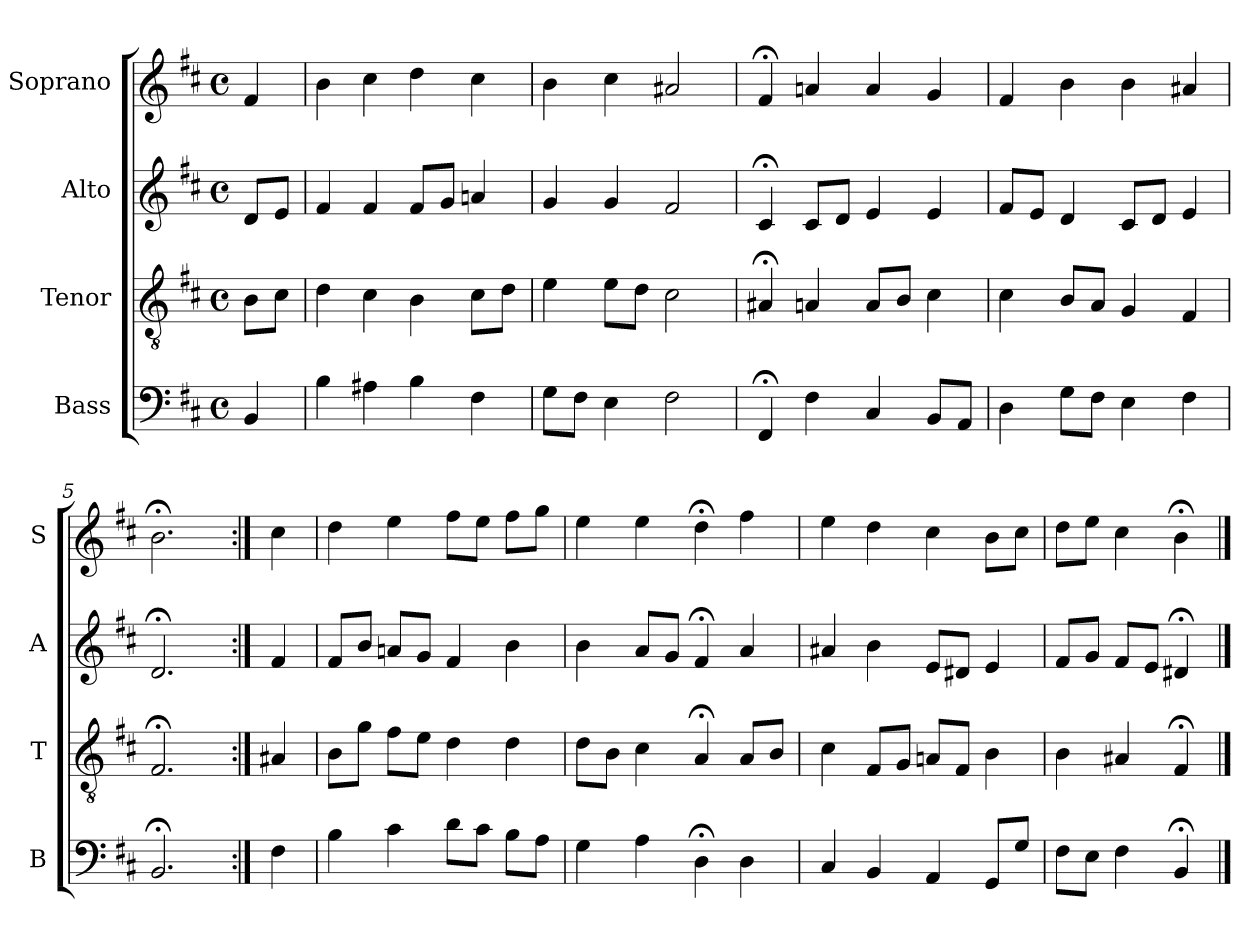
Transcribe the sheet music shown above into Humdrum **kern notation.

**kern	**kern	**kern	**kern
*part4	*part3	*part2	*part1
*staff4	*staff3	*staff2	*staff1
*I"Bass	*I"Tenor	*I"Alto	*I"Soprano
*I'B	*I'T	*I'A	*I'S
*clefF4	*clefGv2	*clefG2	*clefG2
*k[f#c#]	*k[f#c#]	*k[f#c#]	*k[f#c#]
*b:	*b:	*b:	*b:
*M4/4	*M4/4	*M4/4	*M4/4
*met(c)	*met(c)	*met(c)	*met(c)
*MM100	*MM100	*MM100	*MM100
=	=	=	=
4BB	8BL	8dL	4f#
.	8c#J	8eJ	.
=1	=1	=1	=1
4B	4d	4f#	4b
4A#X	4c#	4f#	4cc#
4B	4B	8f#L	4dd
.	.	8gJ	.
4F#	8c#L	4an	4cc#
.	8dJ	.	.
=2	=2	=2	=2
8GL	4e	4g	4b
8F#J	.	.	.
4Ei	8eiL	4gi	4cc#i
.	8dJ	.	.
2F#	2c#	2f#	2a#X
=3	=3	=3	=3
4FF#;<	4A#X;<	4c#;<	4f#;<
4F#	4An	8c#L	4an
.	.	8dJ	.
4C#	8AL	4e	4a
.	8BJ	.	.
8BBL	4c#	4e	4g
8AAJ	.	.	.
=4	=4	=4	=4
4D	4c#	8f#L	4f#
.	.	8eJ	.
8GL	8BL	4d	4b
8F#J	8AJ	.	.
4E	4G	8c#L	4b
.	.	8dJ	.
4F#	4F#	4e	4a#X
=5	=5	=5	=5
2.BB;<	2.F#;<	2.d;<	2.b;<
=:|!	=:|!	=:|!	=:|!
4F#	4A#X	4f#	4cc#
=6	=6	=6	=6
4B	8BL	8f#L	4dd
.	8gJ	8bJ	.
4c#	8f#L	8anL	4ee
.	8eJ	8gJ	.
8dL	4d	4f#	8ff#L
8c#J	.	.	8eeJ
8BL	4d	4b	8ff#L
8AJ	.	.	8ggJ
=7	=7	=7	=7
4G	8dL	4b	4ee
.	8BJ	.	.
4A	4c#	8aL	4ee
.	.	8gJ	.
4D;<	4A;<	4f#;<	4dd;<
4D	8AL	4a	4ff#
.	8BJ	.	.
=8	=8	=8	=8
4C#i	4c#i	4a#Xi	4eei
4BB	8F#L	4b	4dd
.	8GJ	.	.
4AA	8AnL	8eL	4cc#
.	8F#J	8d#XJ	.
8GGL	4B	4e	8bL
8GJ	.	.	8cc#J
=9	=9	=9	=9
8F#L	4B	8f#L	8ddL
8EJ	.	8gJ	8eeJ
4F#	4A#X	8f#L	4cc#
.	.	8eJ	.
4BB;<	4F#;<	4d#X;<	4b;<
==	==	==	==
*-	*-	*-	*-
